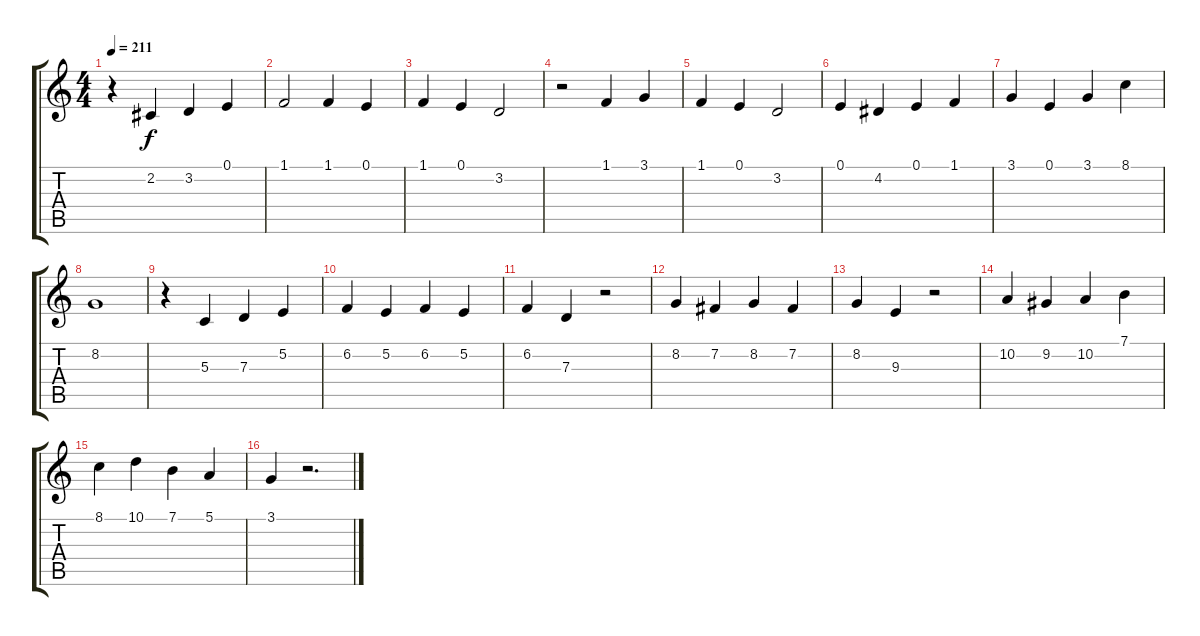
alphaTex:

\track "" {instrument electricpiano1}
\staff {score tabs}
\tuning (E4 B3 G3 D3 A2 E2) {hide}
\ts (4 4)
\tempo 211
\clef g2
\ks c
r.4{dy f} 2.2.4 3.2.4 0.1.4 |
1.1.2 1.1.4 0.1.4 |
1.1.4 0.1.4 3.2.2 |
r.2 1.1.4 3.1.4 |
1.1.4 0.1.4 3.2.2 |
0.1.4 4.2.4 0.1.4 1.1.4 |
3.1.4 0.1.4 3.1.4 8.1.4 |
8.2.1 |
r.4 5.3.4 7.3.4 5.2.4 |
6.2.4 5.2.4 6.2.4 5.2.4 |
6.2.4 7.3.4 r.2 |
8.2.4 7.2.4 8.2.4 7.2.4 |
8.2.4 9.3.4 r.2 |
10.2.4 9.2.4 10.2.4 7.1.4 |
8.1.4 10.1.4 7.1.4 5.1.4 |
3.1.4 r.2{d}
